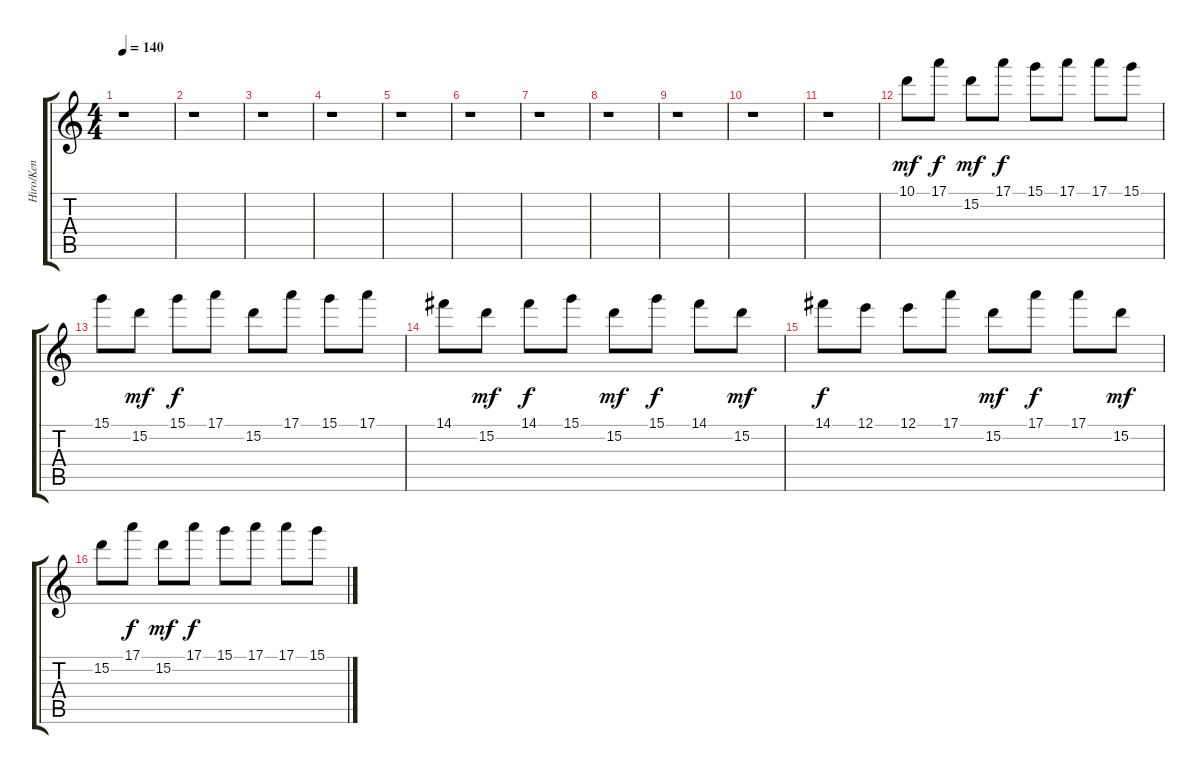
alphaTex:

\track ("Hiro/Ken" "Hiro/Ken") {instrument distortionguitar}
\staff {score tabs}
\tuning (E4 B3 G3 D3 A2 E2) {hide}
\ts (4 4)
\tempo 140
\clef g2
\ks c
r.1{dy f} |
r.1 |
r.1 |
r.1 |
r.1 |
r.1 |
r.1 |
r.1 |
r.1 |
r.1 |
r.1 |
10.1.8{dy mf} 17.1.8{dy f} 15.2.8{dy mf} 17.1.8{dy f} 15.1.8 17.1.8 17.1.8 15.1.8 |
15.1.8 15.2.8{dy mf} 15.1.8{dy f} 17.1.8 15.2.8 17.1.8 15.1.8 17.1.8 |
14.1.8 15.2.8{dy mf} 14.1.8{dy f} 15.1.8 15.2.8{dy mf} 15.1.8{dy f} 14.1.8 15.2.8{dy mf} |
14.1.8{dy f} 12.1.8 12.1.8 17.1.8 15.2.8{dy mf} 17.1.8{dy f} 17.1.8 15.2.8{dy mf} |
15.2.8 17.1.8{dy f} 15.2.8{dy mf} 17.1.8{dy f} 15.1.8 17.1.8 17.1.8 15.1.8
